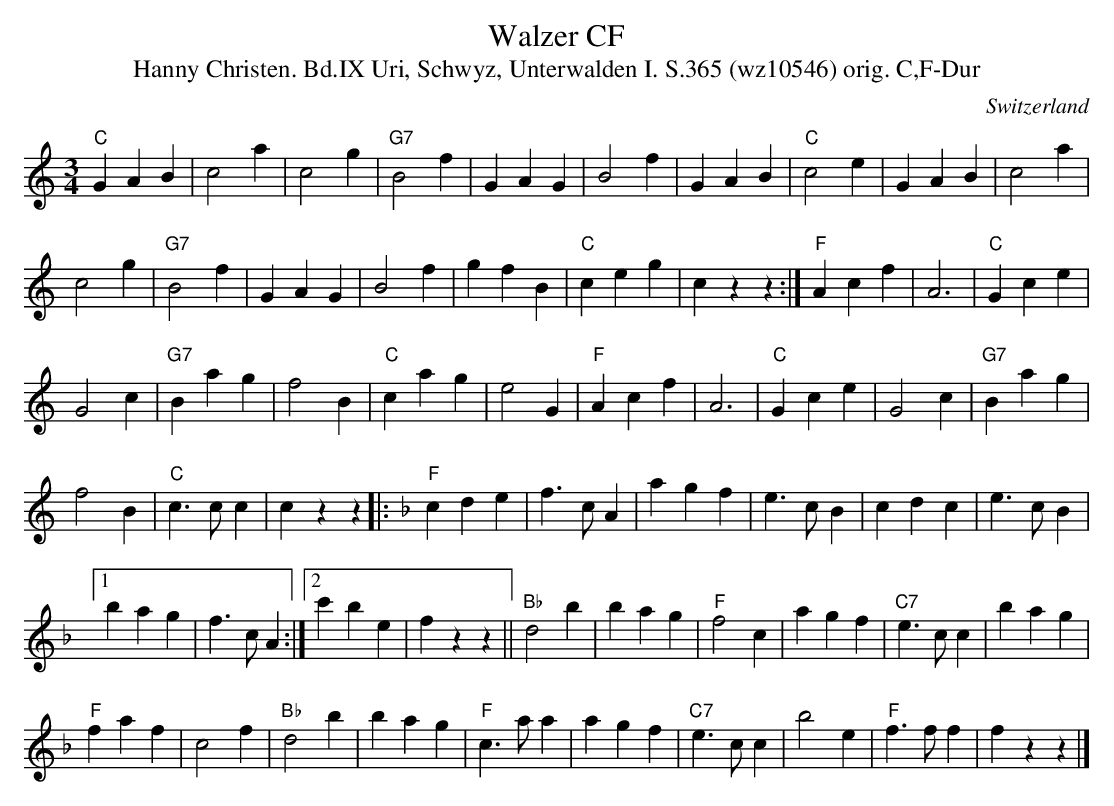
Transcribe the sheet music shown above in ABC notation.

X:1
T: Walzer CF
T:Hanny Christen. Bd.IX Uri, Schwyz, Unterwalden I. S.365 (wz10546) orig. C,F-Dur
M:3/4
L:1/4
O:Switzerland
K:C major
"C"GAB | c2a | c2g | "G7"B2f | GAG | B2f | GAB | "C"c2e | GAB | c2a |
c2g | "G7"B2f | GAG | B2f | gfB | "C"ceg | c zz :| "F"Acf | A3 | "C"Gce |
G2c | "G7"Bag | f2B | "C"cag | e2G | "F"Acf | A3 | "C"Gce | G2c | "G7"Bag |
f2B | "C"c>cc | czz |: [K:F] "F"cde | f>cA | agf | e>cB | cdc | e>cB |1
bag |  f>cA :|2 c'be | fzz || "Bb"d2b | bag | "F"f2c | agf | "C7"e>cc | bag |
"F"faf | c2f | "Bb"d2b | bag | "F"c>aa | agf  | "C7"e>cc | b2e | "F"f>ff | fzz |]
